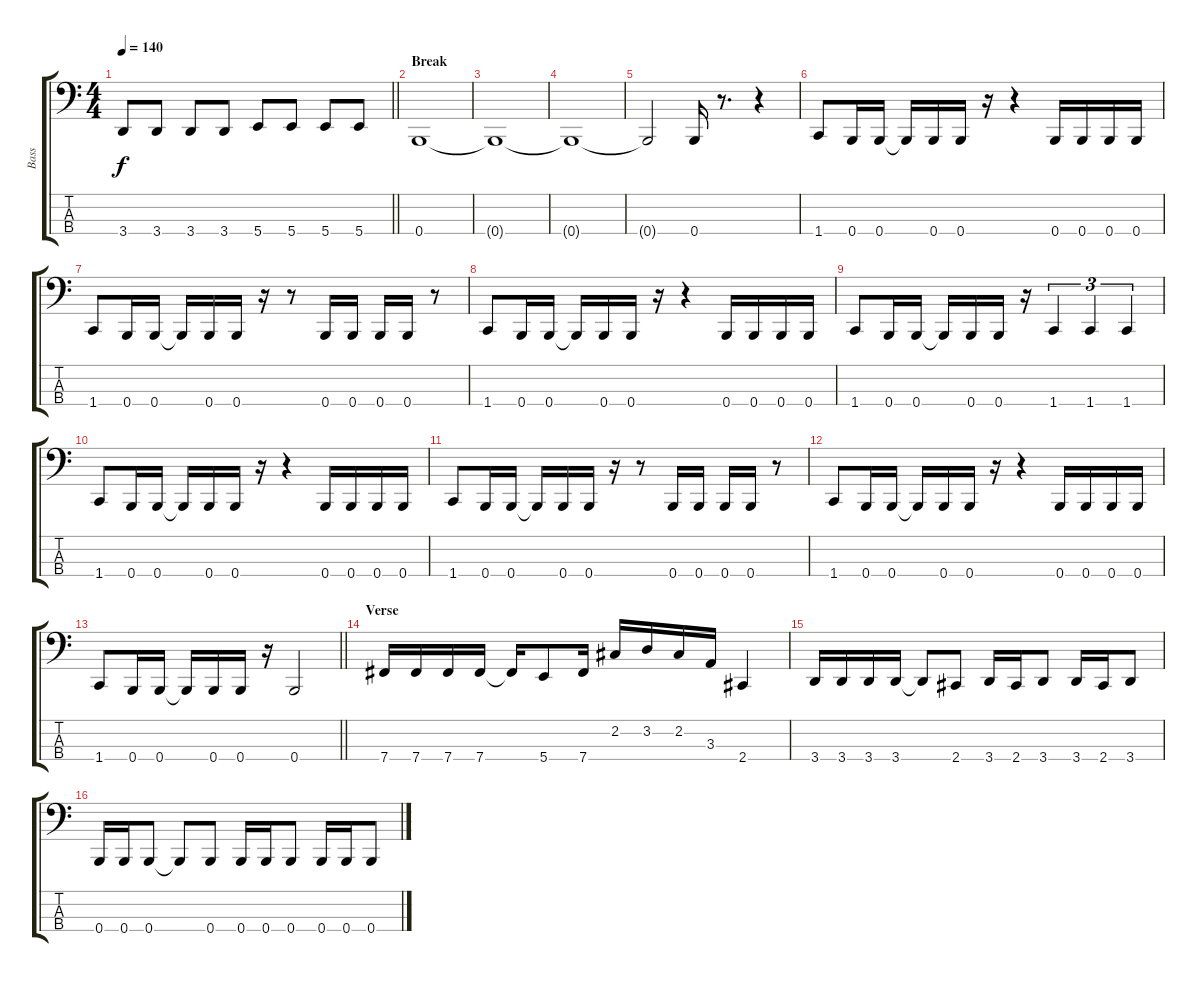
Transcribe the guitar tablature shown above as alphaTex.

\track ("Bass" "Bass") {instrument electricbassfinger}
\staff {score tabs}
\tuning (E2 B1 Gb1 B0) {hide}
\ts (4 4)
\tempo 140
\clef f4
\barLineRight lightlight
\ks c
3.4.8{dy f} 3.4.8 3.4.8 3.4.8 5.4.8 5.4.8 5.4.8 5.4.8 |
\section ("" "Break")
0.4.1 |
0.4{t}.1 |
0.4{t}.1 |
0.4{t}.2 0.4.16 r.8{d} r.4 |
1.4.8 0.4.16 0.4.16 0.4{t}.16 0.4.16 0.4.16 r.16 r.4 0.4.16 0.4.16 0.4.16 0.4.16 |
1.4.8 0.4.16 0.4.16 0.4{t}.16 0.4.16 0.4.16 r.16 r.8 0.4.16 0.4.16 0.4.16 0.4.16 r.8 |
1.4.8 0.4.16 0.4.16 0.4{t}.16 0.4.16 0.4.16 r.16 r.4 0.4.16 0.4.16 0.4.16 0.4.16 |
1.4.8 0.4.16 0.4.16 0.4{t}.16 0.4.16 0.4.16 r.16 1.4.4{tu (3 2)} 1.4.4{tu (3 2)} 1.4.4{tu (3 2)} |
1.4.8 0.4.16 0.4.16 0.4{t}.16 0.4.16 0.4.16 r.16 r.4 0.4.16 0.4.16 0.4.16 0.4.16 |
1.4.8 0.4.16 0.4.16 0.4{t}.16 0.4.16 0.4.16 r.16 r.8 0.4.16 0.4.16 0.4.16 0.4.16 r.8 |
1.4.8 0.4.16 0.4.16 0.4{t}.16 0.4.16 0.4.16 r.16 r.4 0.4.16 0.4.16 0.4.16 0.4.16 |
\barLineRight lightlight
1.4.8 0.4.16 0.4.16 0.4{t}.16 0.4.16 0.4.16 r.16 0.4.2 |
\section ("" "Verse")
7.4.16 7.4.16 7.4.16 7.4.16 7.4{t}.16 5.4.8 7.4.16 2.2.16 3.2.16 2.2.16 3.3.16 2.4.4 |
3.4.16 3.4.16 3.4.16 3.4.16 3.4{t}.8 2.4.8 3.4.16 2.4.16 3.4.8 3.4.16 2.4.16 3.4.8 |
0.4.16 0.4.16 0.4.8 0.4{t}.8 0.4.8 0.4.16 0.4.16 0.4.8 0.4.16 0.4.16 0.4.8
